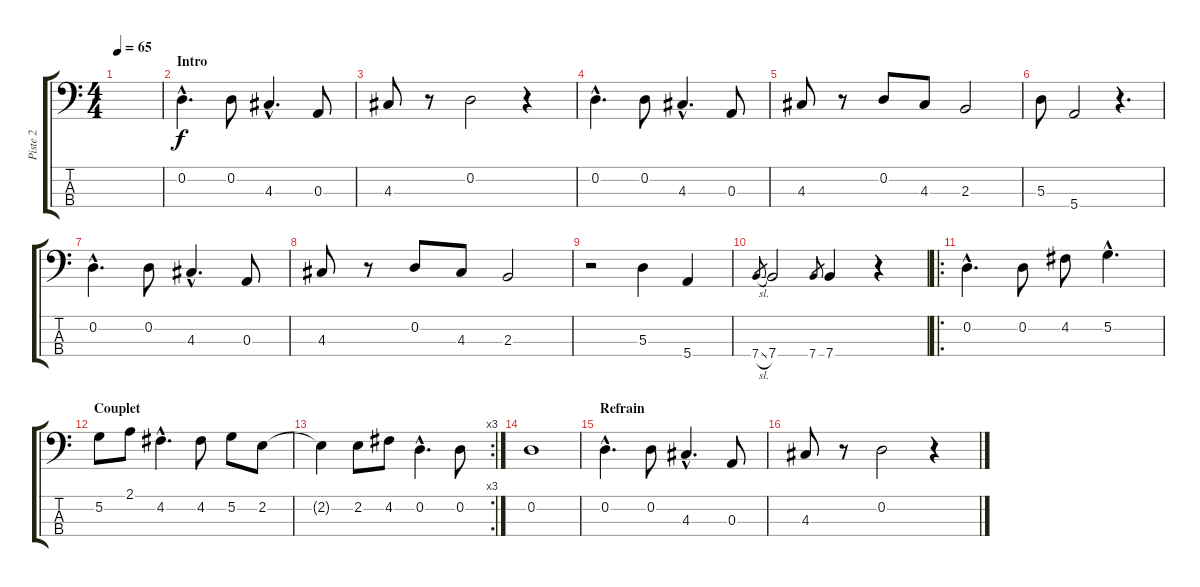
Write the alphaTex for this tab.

\track ("Piste 2" "Piste 2") {instrument electricbassfinger}
\staff {score tabs}
\tuning (G2 D2 A1 E1) {hide}
\ts (4 4)
\tempo 65
\clef f4
\ks c
|
\section ("" "Intro")
0.2{hac}.4{d} 0.2.8 4.3{hac}.4{d} 0.3.8 |
4.3.8 r.8 0.2.2 r.4 |
0.2{hac}.4{d} 0.2.8 4.3{hac}.4{d} 0.3.8 |
4.3.8 r.8 0.2.8 4.3.8 2.3.2 |
5.3.8 5.4.2 r.4{d} |
0.2{hac}.4{d} 0.2.8 4.3{hac}.4{d} 0.3.8 |
4.3.8 r.8 0.2.8 4.3.8 2.3.2 |
r.2 5.3.4 5.4.4 |
7.4{sl}.8{gr} 7.4.2 7.4.8{gr} 7.4.4 r.4 |
\ro
0.2{hac}.4{d} 0.2.8 4.2.8 5.2{hac}.4{d} |
\section ("" "Couplet")
5.2.8 2.1.8 4.2{hac}.4{d} 4.2.8 5.2.8 2.2.8 |
\rc 3
2.2{t}.4 2.2.8 4.2.8 0.2{hac}.4{d} 0.2.8 |
0.2.1 |
\section ("" "Refrain")
0.2{hac}.4{d} 0.2.8 4.3{hac}.4{d} 0.3.8 |
4.3.8 r.8 0.2.2 r.4
